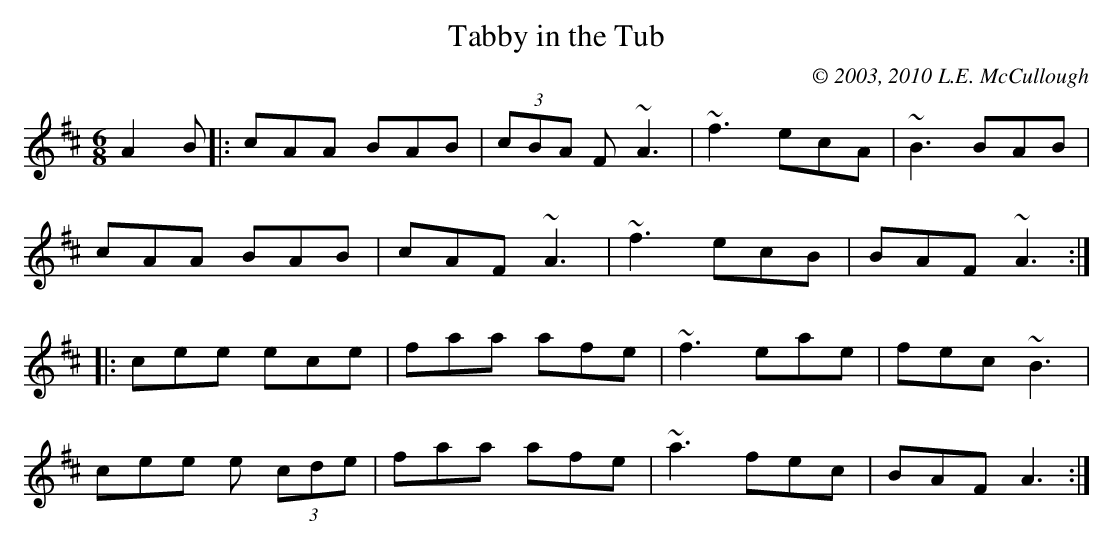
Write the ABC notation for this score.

X:1
T:Tabby in the Tub
C:© 2003, 2010 L.E. McCullough
M:6/8
L:1/8
K:Amix
A2B|:cAA BAB|(3cBA F~A3|~f3 ecA|~B3 BAB|
cAA BAB|cAF ~A3|~f3 ecB|BAF ~A3:|
|:cee ece|faa afe|~f3 eae|fec ~B3|
cee e (3cde|faa afe|~a3 fec|BAF A3:|
